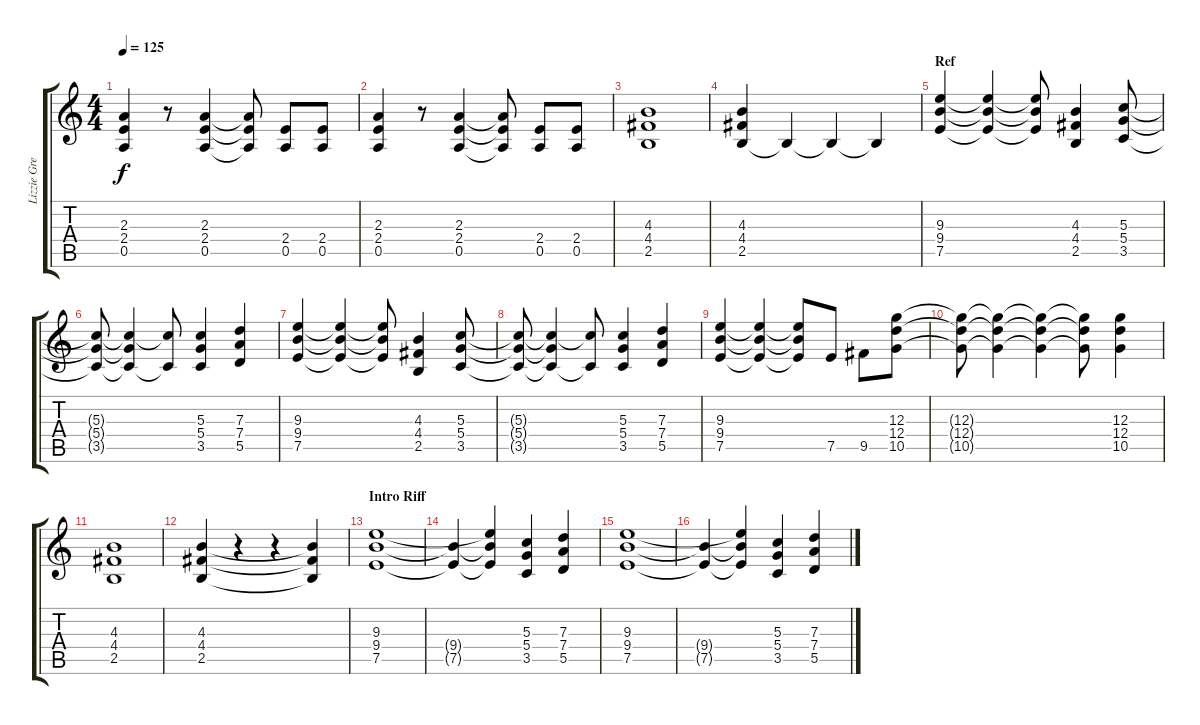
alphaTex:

\track ("Lizzie Grey - Rhythm Guitar" "Lizzie Gre") {instrument distortionguitar}
\staff {score tabs}
\tuning (E4 B3 G3 D3 A2 E2) {hide}
\ts (4 4)
\tempo 125
\clef g2
\ks c
(2.3 2.4 0.5).4{dy f} r.8 (2.3 2.4 0.5).4 (2.3{t} 2.4{t} 0.5{t}).8 (2.4 0.5).8 (2.4 0.5).8 |
(2.3 2.4 0.5).4 r.8 (2.3 2.4 0.5).4 (2.3{t} 2.4{t} 0.5{t}).8 (2.4 0.5).8 (2.4 0.5).8 |
(4.3 4.4 2.5).1 |
(4.3 4.4 2.5).4 2.5{t}.4 2.5{t}.4 2.5{t}.4 |
\section ("" "Ref")
(9.3 9.4 7.5).4 (9.3{t} 9.4{t} 7.5{t}).4 (9.3{t} 9.4{t} 7.5{t}).8 (4.3 4.4 2.5).4 (5.3 5.4 3.5).8 |
(5.3{t} 5.4{t} 3.5{t}).8 (5.3{t} 5.4{t} 3.5{t}).4 (5.3{t} 3.5{t}).8 (5.3 5.4 3.5).4 (7.3 7.4 5.5).4 |
(9.3 9.4 7.5).4 (9.3{t} 9.4{t} 7.5{t}).4 (9.3{t} 9.4{t} 7.5{t}).8 (4.3 4.4 2.5).4 (5.3 5.4 3.5).8 |
(5.3{t} 5.4{t} 3.5{t}).8 (5.3{t} 5.4{t} 3.5{t}).4 (5.3{t} 3.5{t}).8 (5.3 5.4 3.5).4 (7.3 7.4 5.5).4 |
(9.3 9.4 7.5).4 (9.3{t} 9.4{t} 7.5{t}).4 (9.3{t} 9.4{t} 7.5{t}).8 7.5.8 9.5.8 (12.3 12.4 10.5).8 |
(12.3{t} 12.4{t} 10.5{t}).8 (12.3{t} 12.4{t} 10.5{t}).4 (12.3{t} 12.4{t} 10.5{t}).4 (12.3{t} 12.4{t} 10.5{t}).8 (12.3 12.4 10.5).4 |
(4.3 4.4 2.5).1 |
(4.3 4.4 2.5).4 r.4 r.4 (4.3{t} 4.4{t} 2.5{t}).4 |
\section ("" "Intro Riff")
(9.3 9.4 7.5).1 |
(9.4{t} 7.5{t}).4 (9.3{t} 9.4{t} 7.5{t}).4 (5.3 5.4 3.5).4 (7.3 7.4 5.5).4 |
(9.3 9.4 7.5).1 |
(9.4{t} 7.5{t}).4 (9.3{t} 9.4{t} 7.5{t}).4 (5.3 5.4 3.5).4 (7.3 7.4 5.5).4
